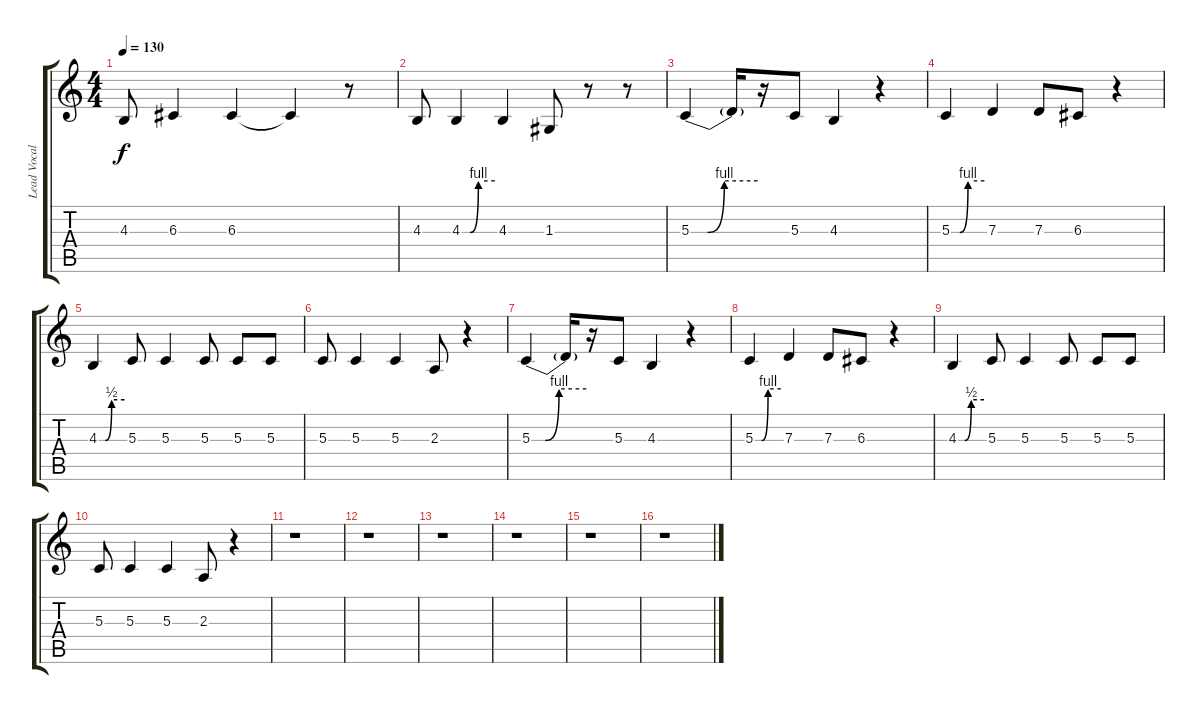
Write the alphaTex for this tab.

\track ("Lead Vocal" "Lead Vocal") {instrument lead2sawtooth}
\staff {score tabs}
\tuning (E4 B3 G3 D3 A2 E2) {hide}
\ts (4 4)
\tempo 130
\clef g2
\ks c
4.3.8{dy f} 6.3.4 6.3.4 6.3{t}.4 r.8 |
4.3.8 4.3{be (custom 0 0 15 0 30 4 60 4)}.4 4.3.4 1.3.8 r.8 r.8 |
5.3{be (custom 0 0 15 0 30 4 60 4)}.4 5.3{t}.16 r.16 5.3.8 4.3.4 r.4 |
5.3{be (custom 0 0 15 0 30 4 60 4)}.4 7.3.4 7.3.8 6.3.8 r.4 |
4.3{be (custom 0 0 15 0 30 2 60 2)}.4 5.3.8 5.3.4 5.3.8 5.3.8 5.3.8 |
5.3.8 5.3.4 5.3.4 2.3.8 r.4 |
5.3{be (custom 0 0 15 0 30 4 60 4)}.4 5.3{t}.16 r.16 5.3.8 4.3.4 r.4 |
5.3{be (custom 0 0 15 0 30 4 60 4)}.4 7.3.4 7.3.8 6.3.8 r.4 |
4.3{be (custom 0 0 15 0 30 2 60 2)}.4 5.3.8 5.3.4 5.3.8 5.3.8 5.3.8 |
5.3.8 5.3.4 5.3.4 2.3.8 r.4 |
r.1 |
r.1 |
r.1 |
r.1 |
r.1 |
r.1
